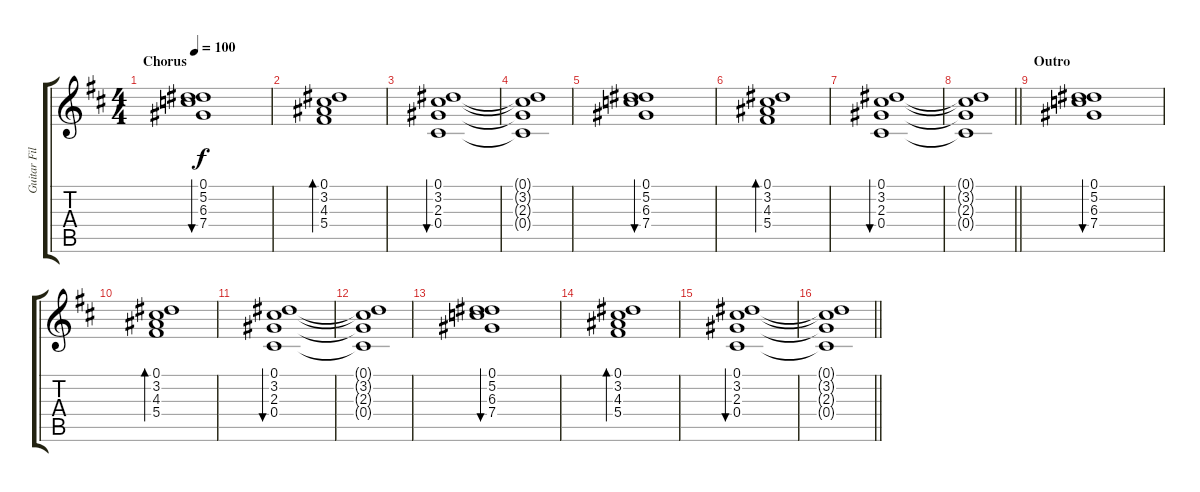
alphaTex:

\track ("Guitar Fills" "Guitar Fil") {instrument electricguitarjazz}
\staff {score tabs}
\tuning (Eb4 Bb3 Gb3 Db3 Ab2 Eb2) {hide}
\ts (4 4)
\section ("" "Chorus")
\tempo 100
\clef g2
\ks d
(0.1 5.2 6.3 7.4).1{bu 240 dy f} |
(0.1 3.2 4.3 5.4).1{bd 240} |
(0.1 3.2 2.3 0.4).1{bu 240} |
(0.1{t} 3.2{t} 2.3{t} 0.4{t}).1 |
(0.1 5.2 6.3 7.4).1{bu 240} |
(0.1 3.2 4.3 5.4).1{bd 240} |
(0.1 3.2 2.3 0.4).1{bu 240} |
\barLineRight lightlight
(0.1{t} 3.2{t} 2.3{t} 0.4{t}).1 |
\section ("" "Outro")
(0.1 5.2 6.3 7.4).1{bu 240} |
(0.1 3.2 4.3 5.4).1{bd 240} |
(0.1 3.2 2.3 0.4).1{bu 240} |
(0.1{t} 3.2{t} 2.3{t} 0.4{t}).1 |
(0.1 5.2 6.3 7.4).1{bu 240} |
(0.1 3.2 4.3 5.4).1{bd 240} |
(0.1 3.2 2.3 0.4).1{bu 240} |
\barLineRight lightlight
(0.1{t} 3.2{t} 2.3{t} 0.4{t}).1
